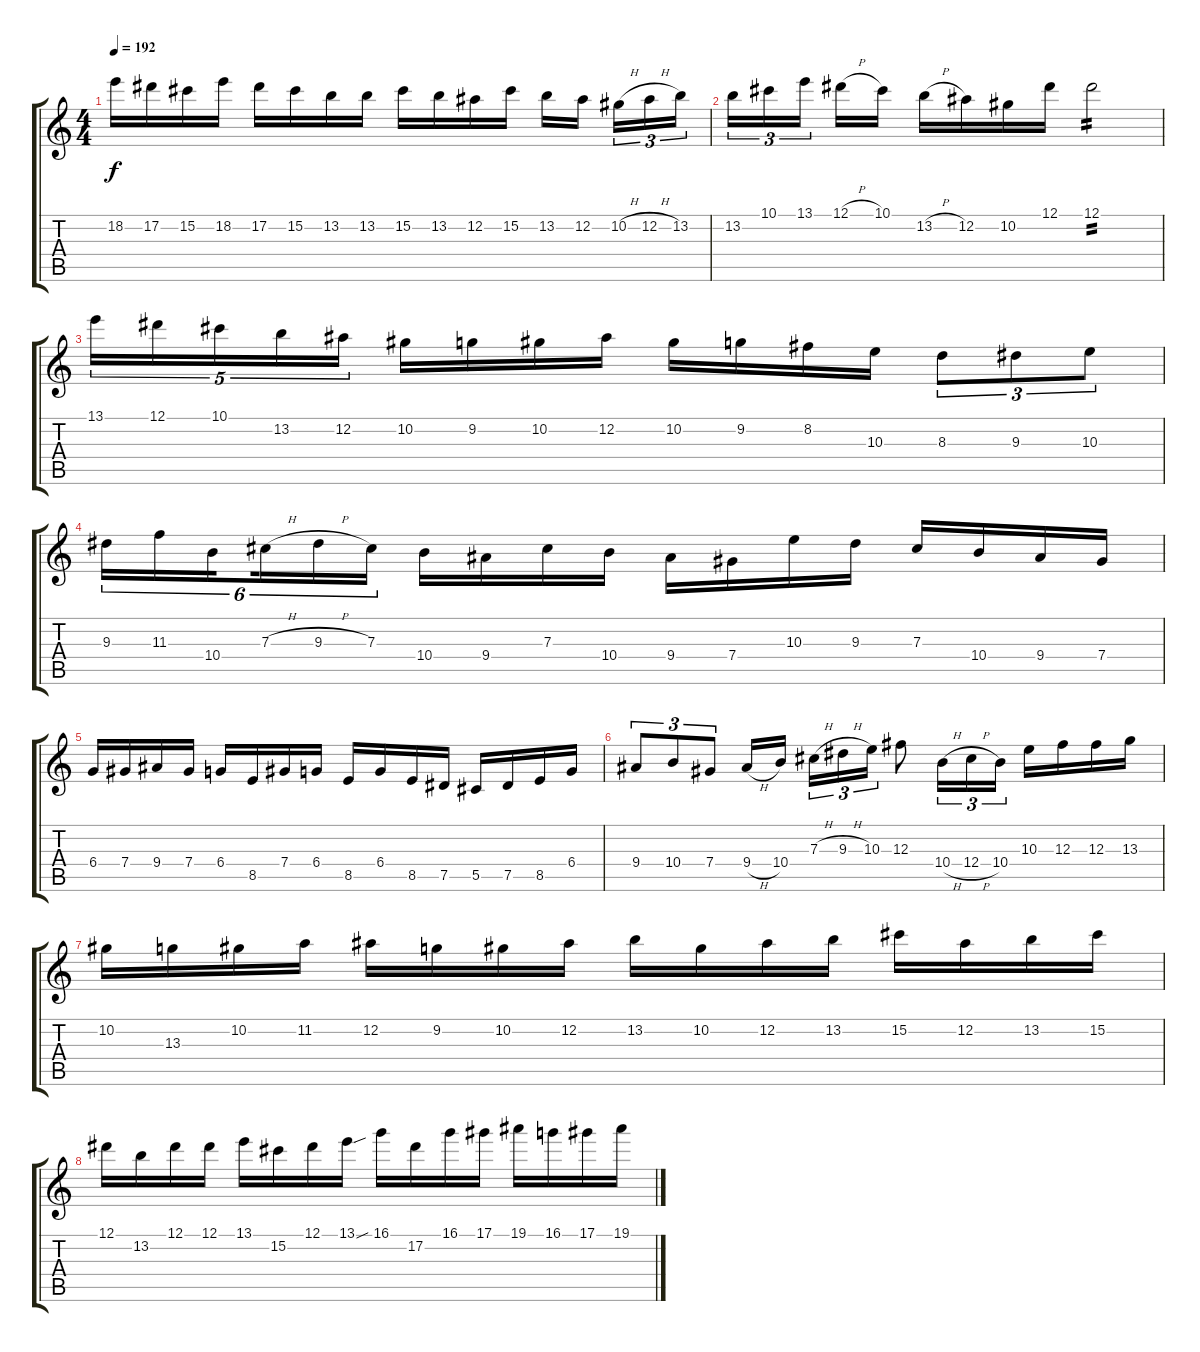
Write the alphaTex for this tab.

\track "" {instrument overdrivenguitar}
\staff {score tabs}
\tuning (Eb4 Bb3 Gb3 Db3 Ab2 Eb2) {hide}
\ts (4 4)
\tempo 192
\clef g2
\ks aminor
18.2.16{dy f} 17.2.16 15.2.16 18.2.16 17.2.16 15.2.16 13.2.16 13.2.16 15.2.16 13.2.16 12.2.16 15.2.16 13.2.16 12.2.16{beam splitsecondary} 10.2{h}.16{tu (3 2)} 12.2{h}.16{tu (3 2)} 13.2.16{tu (3 2)} |
13.2.16{tu (3 2)} 10.1.16{tu (3 2)} 13.1.16{tu (3 2) beam splitsecondary} 12.1{h}.16 10.1.16 13.2{h}.16 12.2.16 10.2.16 12.1.16 12.1.2{tp 2} |
13.1.16{tu (5 4)} 12.1.16{tu (5 4)} 10.1.16{tu (5 4)} 13.2.16{tu (5 4)} 12.2.16{tu (5 4)} 10.2.16 9.2.16 10.2.16 12.2.16 10.2.16 9.2.16 8.2.16 10.3.16 8.3.8{tu (3 2)} 9.3.8{tu (3 2)} 10.3.8{tu (3 2)} |
9.3.16{tu (6 4)} 11.3.16{tu (6 4)} 10.4.16{tu (6 4) beam splitsecondary} 7.3{h}.16{tu (6 4)} 9.3{h}.16{tu (6 4)} 7.3.16{tu (6 4)} 10.4.16 9.4.16 7.3.16 10.4.16 9.4.16 7.4.16 10.3.16 9.3.16 7.3.16 10.4.16 9.4.16 7.4.16 |
6.4.16 7.4.16 9.4.16 7.4.16 6.4.16 8.5.16 7.4.16 6.4.16 8.5.16 6.4.16 8.5.16 7.5.16 5.5.16 7.5.16 8.5.16 6.4.16 |
9.4.8{tu (3 2)} 10.4.8{tu (3 2)} 7.4.8{tu (3 2)} 9.4{h}.16 10.4.16{beam splitsecondary} 7.3{h}.16{tu (3 2)} 9.3{h}.16{tu (3 2)} 10.3.16{tu (3 2)} 12.3.8 10.4{h}.16{tu (3 2)} 12.4{h}.16{tu (3 2)} 10.4.16{tu (3 2)} 10.3.16 12.3.16 12.3.16 13.3.16 |
10.2.16 13.3.16 10.2.16 11.2.16 12.2.16 9.2.16 10.2.16 12.2.16 13.2.16 10.2.16 12.2.16 13.2.16 15.2.16 12.2.16 13.2.16 15.2.16 |
12.1.16 13.2.16 12.1.16 12.1.16 13.1.16 15.2.16 12.1.16 13.1{sou}.16 16.1.16 17.2.16 16.1.16 17.1.16 19.1.16 16.1.16 17.1.16 19.1.16
